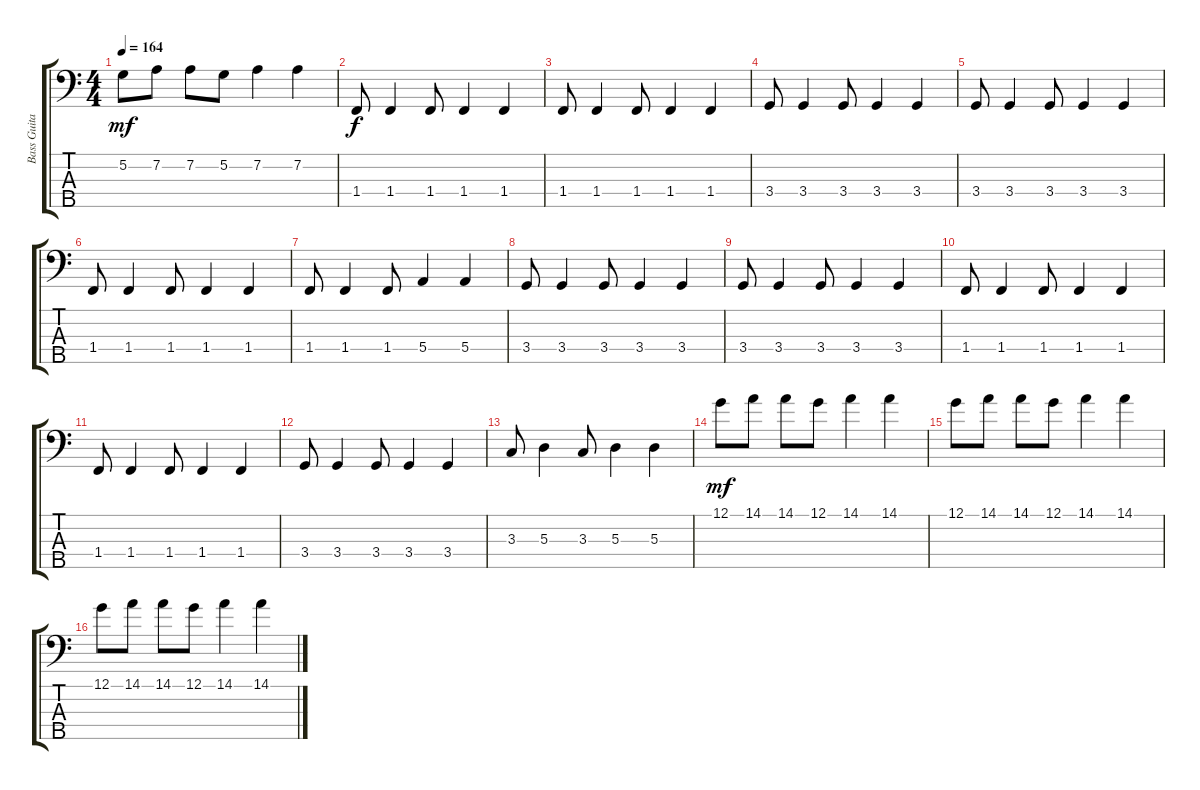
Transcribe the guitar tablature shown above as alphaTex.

\track ("Bass Guitar" "Bass Guita") {instrument electricbassfinger}
\staff {score tabs}
\tuning (G2 D2 A1 E1 B0) {hide}
\ts (4 4)
\tempo 164
\clef f4
\ks c
5.2.8{dy mf} 7.2.8 7.2.8 5.2.8 7.2.4 7.2.4 |
1.4.8{dy f} 1.4.4 1.4.8 1.4.4 1.4.4 |
1.4.8 1.4.4 1.4.8 1.4.4 1.4.4 |
3.4.8 3.4.4 3.4.8 3.4.4 3.4.4 |
3.4.8 3.4.4 3.4.8 3.4.4 3.4.4 |
1.4.8 1.4.4 1.4.8 1.4.4 1.4.4 |
1.4.8 1.4.4 1.4.8 5.4.4 5.4.4 |
3.4.8 3.4.4 3.4.8 3.4.4 3.4.4 |
3.4.8 3.4.4 3.4.8 3.4.4 3.4.4 |
1.4.8 1.4.4 1.4.8 1.4.4 1.4.4 |
1.4.8 1.4.4 1.4.8 1.4.4 1.4.4 |
3.4.8 3.4.4 3.4.8 3.4.4 3.4.4 |
3.3.8 5.3.4 3.3.8 5.3.4 5.3.4 |
12.1.8{dy mf} 14.1.8 14.1.8 12.1.8 14.1.4 14.1.4 |
12.1.8 14.1.8 14.1.8 12.1.8 14.1.4 14.1.4 |
12.1.8 14.1.8 14.1.8 12.1.8 14.1.4 14.1.4
